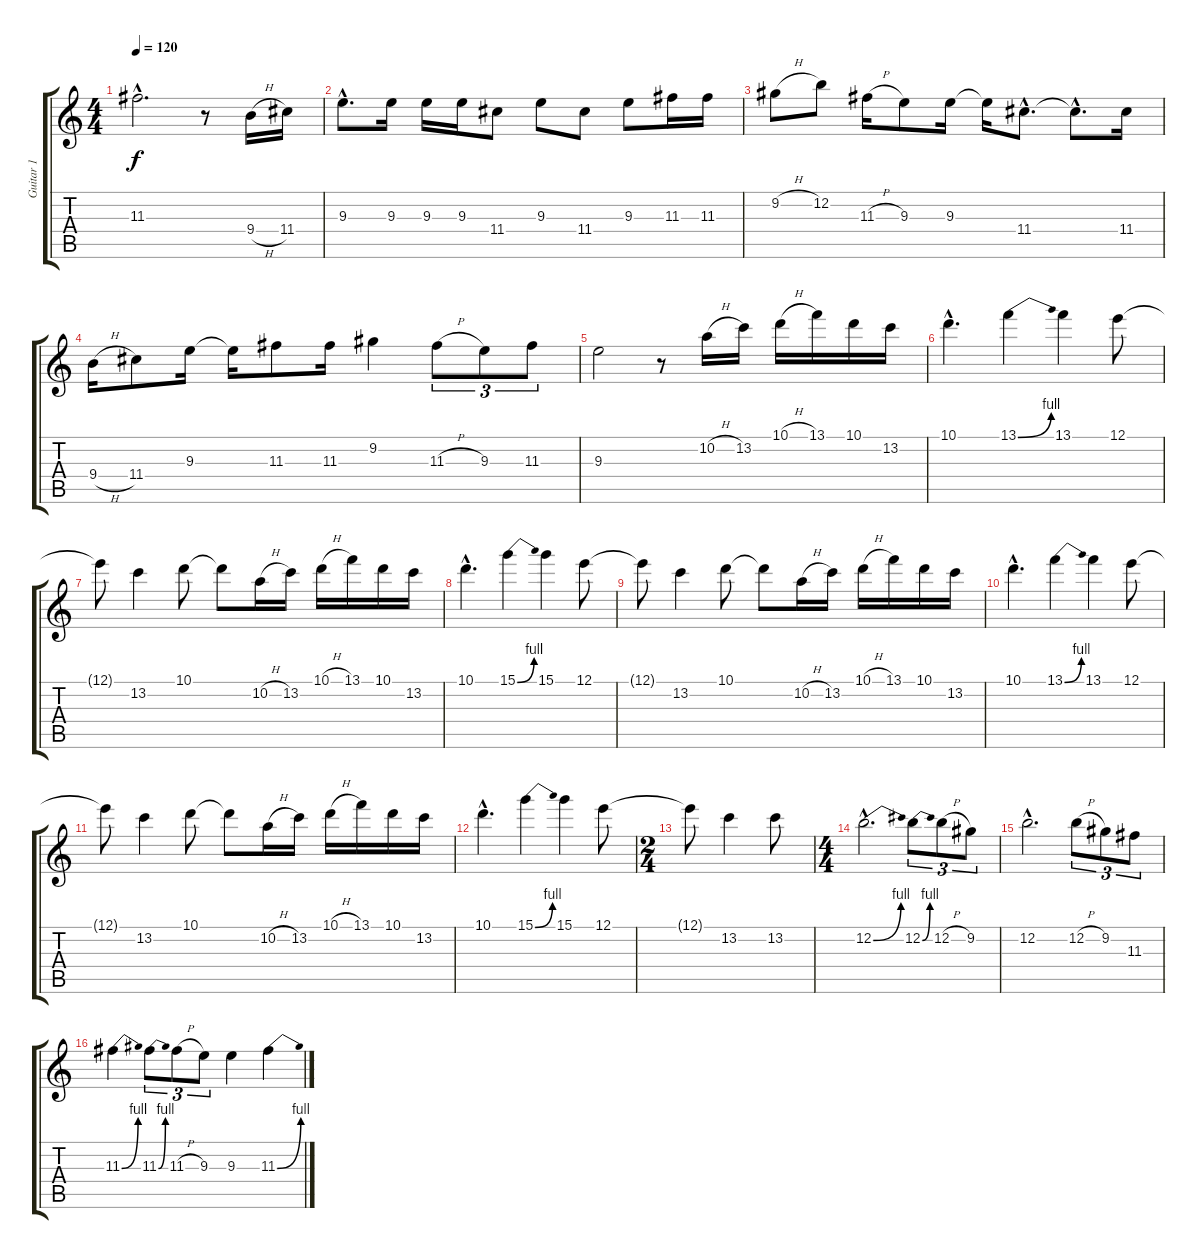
\track ("Guitar 1" "Guitar 1") {instrument overdrivenguitar}
\staff {score tabs}
\tuning (E4 B3 G3 D3 A2 E2) {hide}
\ts (4 4)
\tempo 120
\clef g2
\ks c
11.3{hac t}.2{d dy f} r.8 9.4{h}.16 11.4.16 |
9.3{hac}.8{d} 9.3.16 9.3.16 9.3.16 11.4.8 9.3.8 11.4.8 9.3.8 11.3.16 11.3.16 |
9.2{h}.8 12.2.8 11.3{h}.16 9.3.8 9.3.16 9.3{t}.16 11.4{hac}.8{d} 11.4{hac t}.8{d} 11.4.16 |
9.4{h}.16 11.4.8 9.3.16 9.3{t}.16 11.3.8 11.3.16 9.2.4 11.3{h}.8{tu (3 2)} 9.3.8{tu (3 2)} 11.3.8{tu (3 2)} |
9.3.2 r.8 10.2{h}.16 13.2.16 10.1{h}.16 13.1.16 10.1.16 13.2.16 |
10.1{hac}.4{d} 13.1{be (bend 0 0 60 4)}.4 13.1.4 12.1.8 |
12.1{t}.8 13.2.4 10.1.8 10.1{t}.8 10.2{h}.16 13.2.16 10.1{h}.16 13.1.16 10.1.16 13.2.16 |
10.1{hac}.4{d} 15.1{be (bend 0 0 60 4)}.4 15.1.4 12.1.8 |
12.1{t}.8 13.2.4 10.1.8 10.1{t}.8 10.2{h}.16 13.2.16 10.1{h}.16 13.1.16 10.1.16 13.2.16 |
10.1{hac}.4{d} 13.1{be (bend 0 0 60 4)}.4 13.1.4 12.1.8 |
12.1{t}.8 13.2.4 10.1.8 10.1{t}.8 10.2{h}.16 13.2.16 10.1{h}.16 13.1.16 10.1.16 13.2.16 |
10.1{hac}.4{d} 15.1{be (bend 0 0 60 4)}.4 15.1.4 12.1.8 |
\ts (2 4)
12.1{t}.8 13.2.4 13.2.8 |
\ts (4 4)
12.2{be (bend 0 0 60 4) hac}.2{d} 12.2{be (bend 0 0 60 4)}.8{tu (3 2)} 12.2{h}.8{tu (3 2)} 9.2.8{tu (3 2)} |
12.2{hac}.2{d} 12.2{h}.8{tu (3 2)} 9.2.8{tu (3 2)} 11.3.8{tu (3 2)} |
11.3{be (bend 0 0 60 4)}.4 11.3{be (bend 0 0 60 4)}.8{tu (3 2)} 11.3{h}.8{tu (3 2)} 9.3.8{tu (3 2)} 9.3.4 11.3{be (bend 0 0 60 4)}.4
